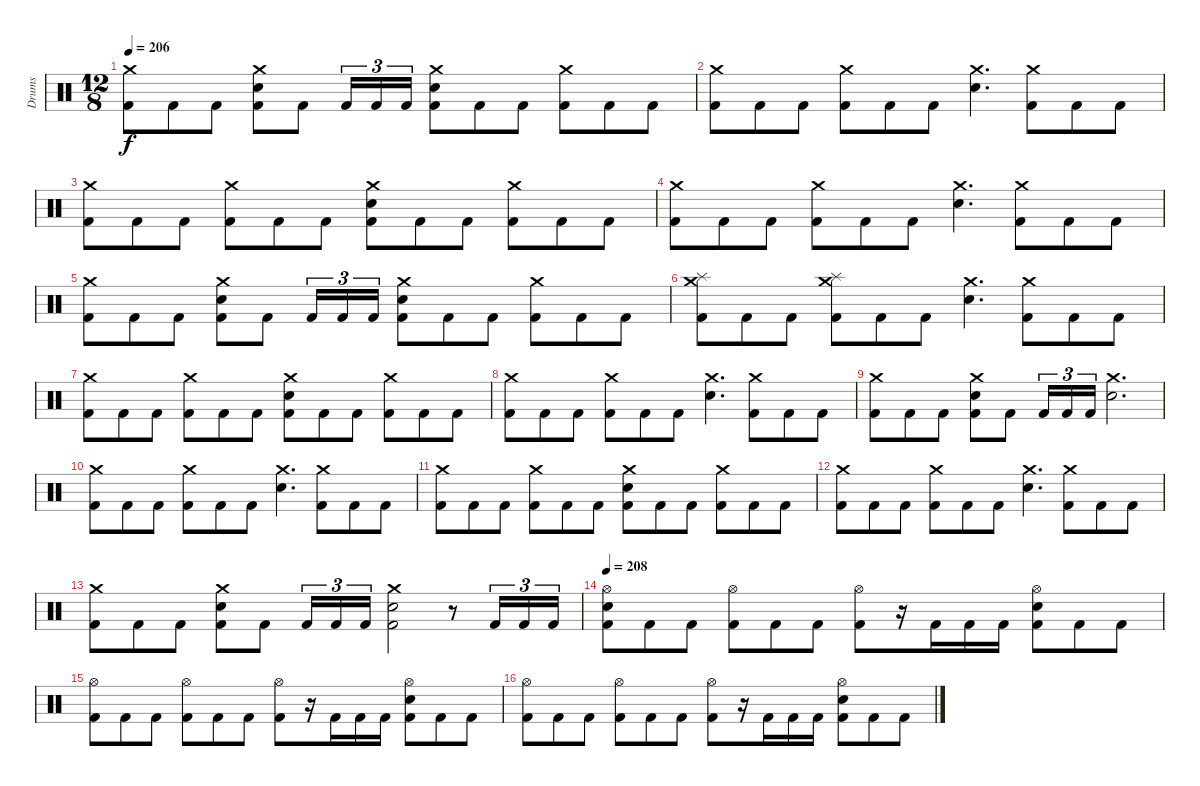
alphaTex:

\track ("Drums" "Drums") {instrument percussion}
\staff {score}
\articulation defaults
\ts (12 8)
\tempo 206
\clef neutral
\ks c
("Crash medium (hit)" "Kick (hit) 2").8{dy f} "Kick (hit) 2".8 "Kick (hit) 2".8 ("Crash medium (hit)" "Kick (hit) 2" "Snare (hit) 2").8 "Kick (hit) 2".8 "Kick (hit) 2".16{tu (3 2)} "Kick (hit) 2".16{tu (3 2)} "Kick (hit) 2".16{tu (3 2)} ("Crash medium (hit)" "Kick (hit) 2" "Snare (hit) 2").8 "Kick (hit) 2".8 "Kick (hit) 2".8 ("Crash medium (hit)" "Kick (hit) 2").8 "Kick (hit) 2".8 "Kick (hit) 2".8 |
("Crash medium (hit)" "Kick (hit) 2").8 "Kick (hit) 2".8 "Kick (hit) 2".8 ("Crash medium (hit)" "Kick (hit) 2").8 "Kick (hit) 2".8 "Kick (hit) 2".8 ("Crash medium (hit)" "Snare (hit) 2").4{d} ("Crash medium (hit)" "Kick (hit) 2").8 "Kick (hit) 2".8 "Kick (hit) 2".8 |
("Crash medium (hit)" "Kick (hit) 2").8 "Kick (hit) 2".8 "Kick (hit) 2".8 ("Crash medium (hit)" "Kick (hit) 2").8 "Kick (hit) 2".8 "Kick (hit) 2".8 ("Crash medium (hit)" "Kick (hit) 2" "Snare (hit) 2").8 "Kick (hit) 2".8 "Kick (hit) 2".8 ("Crash medium (hit)" "Kick (hit) 2").8 "Kick (hit) 2".8 "Kick (hit) 2".8 |
("Crash medium (hit)" "Kick (hit) 2").8 "Kick (hit) 2".8 "Kick (hit) 2".8 ("Crash medium (hit)" "Kick (hit) 2").8 "Kick (hit) 2".8 "Kick (hit) 2".8 ("Crash medium (hit)" "Snare (hit) 2").4{d} ("Crash medium (hit)" "Kick (hit) 2").8 "Kick (hit) 2".8 "Kick (hit) 2".8 |
("Crash medium (hit)" "Kick (hit) 2").8 "Kick (hit) 2".8 "Kick (hit) 2".8 ("Crash medium (hit)" "Kick (hit) 2" "Snare (hit) 2").8 "Kick (hit) 2".8 "Kick (hit) 2".16{tu (3 2)} "Kick (hit) 2".16{tu (3 2)} "Kick (hit) 2".16{tu (3 2)} ("Crash medium (hit)" "Kick (hit) 2" "Snare (hit) 2").8 "Kick (hit) 2".8 "Kick (hit) 2".8 ("Crash medium (hit)" "Kick (hit) 2").8 "Kick (hit) 2".8 "Kick (hit) 2".8 |
("Crash medium (hit)" "Kick (hit) 2" "Splash (hit)").8 "Kick (hit) 2".8 "Kick (hit) 2".8 ("Crash medium (hit)" "Kick (hit) 2" "Splash (hit)").8 "Kick (hit) 2".8 "Kick (hit) 2".8 ("Crash medium (hit)" "Snare (hit) 2").4{d} ("Crash medium (hit)" "Kick (hit) 2").8 "Kick (hit) 2".8 "Kick (hit) 2".8 |
("Crash medium (hit)" "Kick (hit) 2").8 "Kick (hit) 2".8 "Kick (hit) 2".8 ("Crash medium (hit)" "Kick (hit) 2").8 "Kick (hit) 2".8 "Kick (hit) 2".8 ("Crash medium (hit)" "Kick (hit) 2" "Snare (hit) 2").8 "Kick (hit) 2".8 "Kick (hit) 2".8 ("Crash medium (hit)" "Kick (hit) 2").8 "Kick (hit) 2".8 "Kick (hit) 2".8 |
("Crash medium (hit)" "Kick (hit) 2").8 "Kick (hit) 2".8 "Kick (hit) 2".8 ("Crash medium (hit)" "Kick (hit) 2").8 "Kick (hit) 2".8 "Kick (hit) 2".8 ("Crash medium (hit)" "Snare (hit) 2").4{d} ("Crash medium (hit)" "Kick (hit) 2").8 "Kick (hit) 2".8 "Kick (hit) 2".8 |
("Crash medium (hit)" "Kick (hit) 2").8 "Kick (hit) 2".8 "Kick (hit) 2".8 ("Crash medium (hit)" "Kick (hit) 2" "Snare (hit) 2").8 "Kick (hit) 2".8 "Kick (hit) 2".16{tu (3 2)} "Kick (hit) 2".16{tu (3 2)} "Kick (hit) 2".16{tu (3 2)} ("Crash medium (hit)" "Snare (hit) 2").2{d} |
("Crash medium (hit)" "Kick (hit) 2").8 "Kick (hit) 2".8 "Kick (hit) 2".8 ("Crash medium (hit)" "Kick (hit) 2").8 "Kick (hit) 2".8 "Kick (hit) 2".8 ("Crash medium (hit)" "Snare (hit) 2").4{d} ("Crash medium (hit)" "Kick (hit) 2").8 "Kick (hit) 2".8 "Kick (hit) 2".8 |
("Crash medium (hit)" "Kick (hit) 2").8 "Kick (hit) 2".8 "Kick (hit) 2".8 ("Crash medium (hit)" "Kick (hit) 2").8 "Kick (hit) 2".8 "Kick (hit) 2".8 ("Crash medium (hit)" "Kick (hit) 2" "Snare (hit) 2").8 "Kick (hit) 2".8 "Kick (hit) 2".8 ("Crash medium (hit)" "Kick (hit) 2").8 "Kick (hit) 2".8 "Kick (hit) 2".8 |
("Crash medium (hit)" "Kick (hit) 2").8 "Kick (hit) 2".8 "Kick (hit) 2".8 ("Crash medium (hit)" "Kick (hit) 2").8 "Kick (hit) 2".8 "Kick (hit) 2".8 ("Crash medium (hit)" "Snare (hit) 2").4{d} ("Crash medium (hit)" "Kick (hit) 2").8 "Kick (hit) 2".8 "Kick (hit) 2".8 |
("Crash medium (hit)" "Kick (hit) 2").8 "Kick (hit) 2".8 "Kick (hit) 2".8 ("Crash medium (hit)" "Kick (hit) 2" "Snare (hit) 2").8 "Kick (hit) 2".8 "Kick (hit) 2".16{tu (3 2)} "Kick (hit) 2".16{tu (3 2)} "Kick (hit) 2".16{tu (3 2)} ("Crash medium (hit)" "Kick (hit) 2" "Snare (hit) 2").2 r.8 "Kick (hit) 2".16{tu (3 2)} "Kick (hit) 2".16{tu (3 2)} "Kick (hit) 2".16{tu (3 2)} |
\tempo 208
("Kick (hit) 2" "Snare (hit) 2" "Hi-Hat (open)").8 "Kick (hit) 2".8 "Kick (hit) 2".8 ("Kick (hit) 2" "Hi-Hat (open)").8 "Kick (hit) 2".8 "Kick (hit) 2".8 ("Kick (hit) 2" "Hi-Hat (open)").8 r.16 "Kick (hit) 2".16 "Kick (hit) 2".16 "Kick (hit) 2".16 ("Kick (hit) 2" "Hi-Hat (open)" "Snare (hit) 2").8 "Kick (hit) 2".8 "Kick (hit) 2".8 |
("Kick (hit) 2" "Hi-Hat (open)").8 "Kick (hit) 2".8 "Kick (hit) 2".8 ("Kick (hit) 2" "Hi-Hat (open)").8 "Kick (hit) 2".8 "Kick (hit) 2".8 ("Kick (hit) 2" "Hi-Hat (open)").8 r.16 "Kick (hit) 2".16 "Kick (hit) 2".16 "Kick (hit) 2".16 ("Kick (hit) 2" "Hi-Hat (open)" "Snare (hit) 2").8 "Kick (hit) 2".8 "Kick (hit) 2".8 |
("Kick (hit) 2" "Hi-Hat (open)").8 "Kick (hit) 2".8 "Kick (hit) 2".8 ("Kick (hit) 2" "Hi-Hat (open)").8 "Kick (hit) 2".8 "Kick (hit) 2".8 ("Kick (hit) 2" "Hi-Hat (open)").8 r.16 "Kick (hit) 2".16 "Kick (hit) 2".16 "Kick (hit) 2".16 ("Kick (hit) 2" "Hi-Hat (open)" "Snare (hit) 2").8 "Kick (hit) 2".8 "Kick (hit) 2".8
